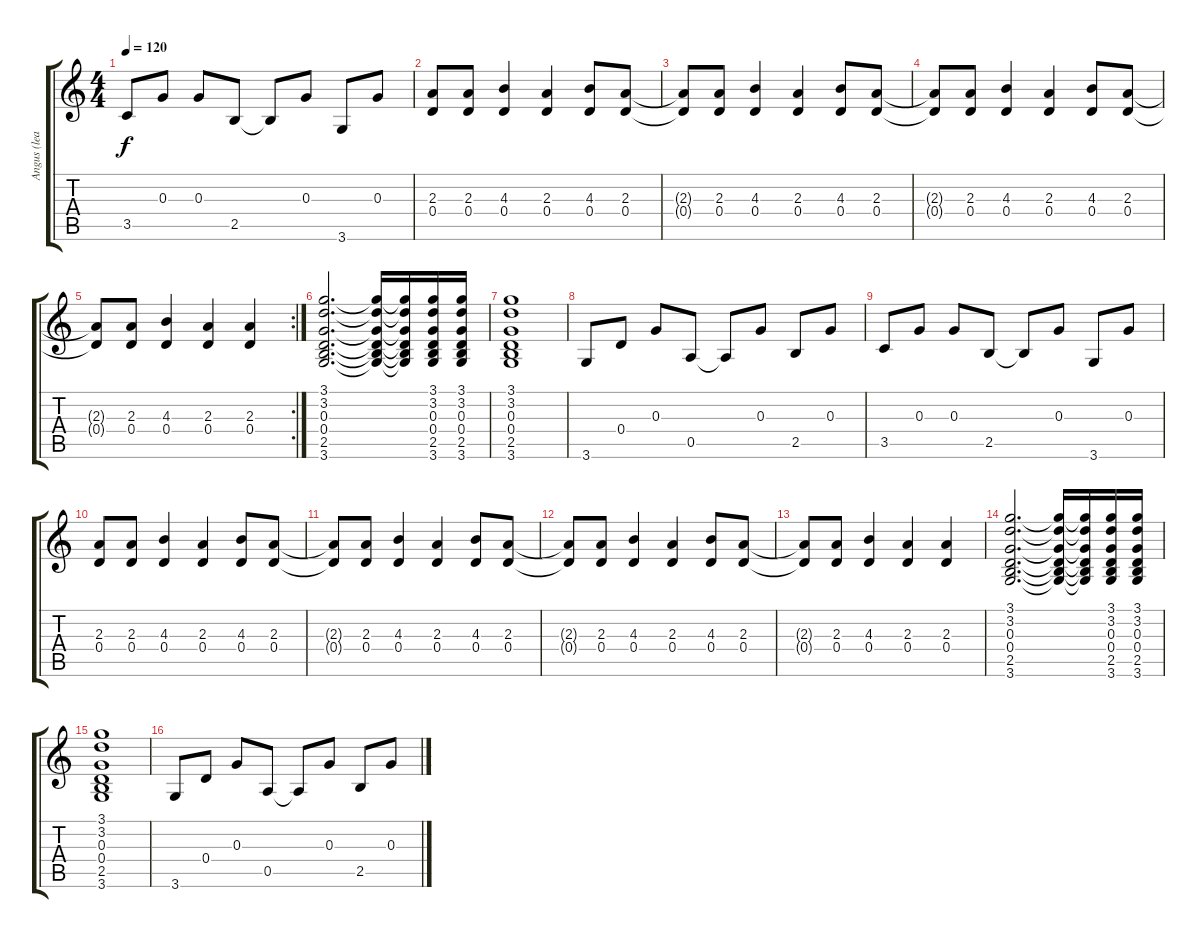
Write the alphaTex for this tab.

\track ("Angus (lead)" "Angus (lea") {instrument distortionguitar}
\staff {score tabs}
\tuning (E4 B3 G3 D3 A2 E2) {hide}
\ts (4 4)
\tempo 120
\clef g2
\ks c
3.5.8{dy f} 0.3.8 0.3.8 2.5.8 2.5{t}.8 0.3.8 3.6.8 0.3.8 |
(2.3 0.4).8 (2.3 0.4).8 (4.3 0.4).4 (2.3 0.4).4 (4.3 0.4).8 (2.3 0.4).8 |
(2.3{t} 0.4{t}).8 (2.3 0.4).8 (4.3 0.4).4 (2.3 0.4).4 (4.3 0.4).8 (2.3 0.4).8 |
(2.3{t} 0.4{t}).8 (2.3 0.4).8 (4.3 0.4).4 (2.3 0.4).4 (4.3 0.4).8 (2.3 0.4).8 |
\rc 2
(2.3{t} 0.4{t}).8 (2.3 0.4).8 (4.3 0.4).4 (2.3 0.4).4 (2.3 0.4).4 |
(3.1 3.2 0.3 0.4 2.5 3.6).2{d} (3.1{t} 3.2{t} 0.3{t} 0.4{t} 2.5{t} 3.6{t}).16 (3.1{t} 3.2{t} 0.3{t} 0.4{t} 2.5{t} 3.6{t}).16 (3.1 3.2 0.3 0.4 2.5 3.6).16 (3.1 3.2 0.3 0.4 2.5 3.6).16 |
(3.1 3.2 0.3 0.4 2.5 3.6).1 |
3.6.8 0.4.8 0.3.8 0.5.8 0.5{t}.8 0.3.8 2.5.8 0.3.8 |
3.5.8 0.3.8 0.3.8 2.5.8 2.5{t}.8 0.3.8 3.6.8 0.3.8 |
(2.3 0.4).8 (2.3 0.4).8 (4.3 0.4).4 (2.3 0.4).4 (4.3 0.4).8 (2.3 0.4).8 |
(2.3{t} 0.4{t}).8 (2.3 0.4).8 (4.3 0.4).4 (2.3 0.4).4 (4.3 0.4).8 (2.3 0.4).8 |
(2.3{t} 0.4{t}).8 (2.3 0.4).8 (4.3 0.4).4 (2.3 0.4).4 (4.3 0.4).8 (2.3 0.4).8 |
(2.3{t} 0.4{t}).8 (2.3 0.4).8 (4.3 0.4).4 (2.3 0.4).4 (2.3 0.4).4 |
(3.1 3.2 0.3 0.4 2.5 3.6).2{d} (3.1{t} 3.2{t} 0.3{t} 0.4{t} 2.5{t} 3.6{t}).16 (3.1{t} 3.2{t} 0.3{t} 0.4{t} 2.5{t} 3.6{t}).16 (3.1 3.2 0.3 0.4 2.5 3.6).16 (3.1 3.2 0.3 0.4 2.5 3.6).16 |
(3.1 3.2 0.3 0.4 2.5 3.6).1 |
3.6.8 0.4.8 0.3.8 0.5.8 0.5{t}.8 0.3.8 2.5.8 0.3.8
